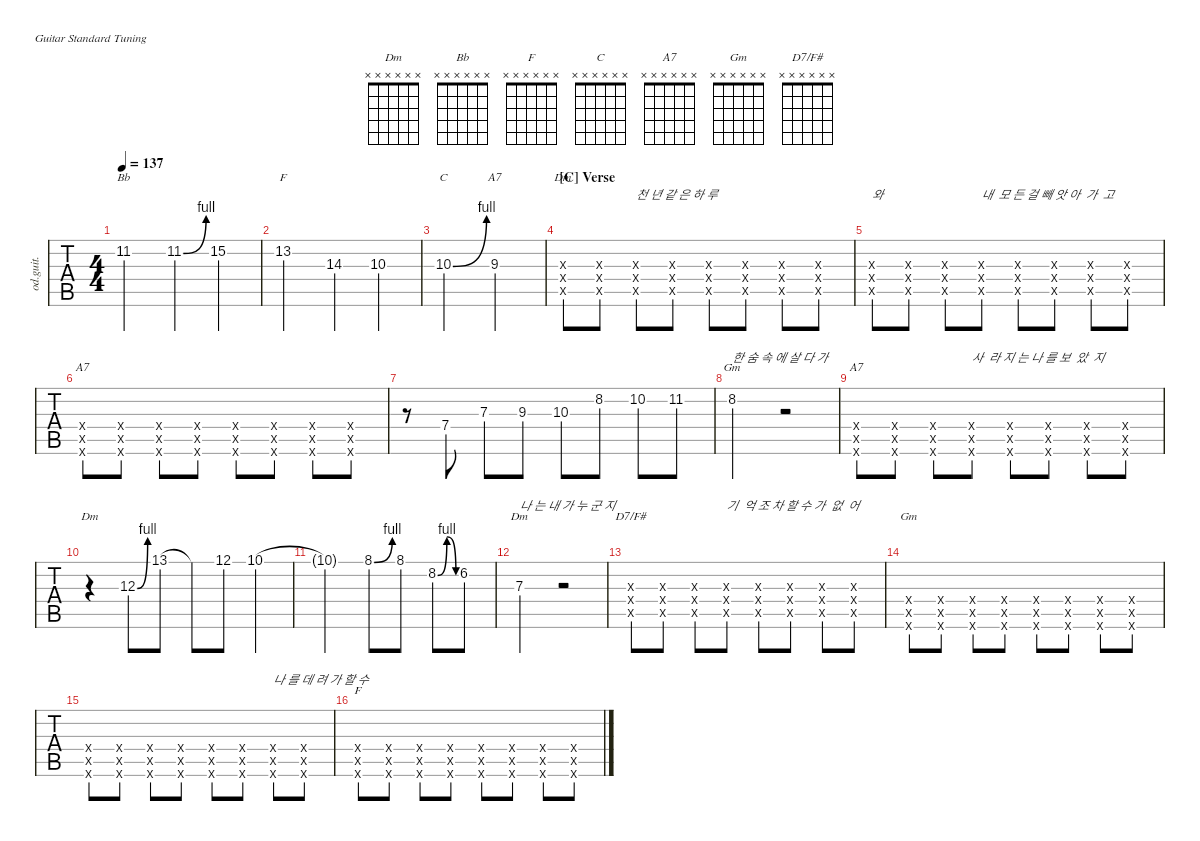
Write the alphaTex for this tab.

\defaultSystemsLayout 4
\hideDynamics
\bracketExtendMode nobrackets
\track ("Guitar1" "od.guit.") {defaultSystemsLayout 4 instrument overdrivenguitar}
\staff {tabs}
\tuning (E4 B3 G3 D3 A2 E2)
\chord ("Dm" x x x x x x)
\chord ("Bb" x x x x x x)
\chord ("F" x x x x x x)
\chord ("C" x x x x x x)
\chord ("A7" x x x x x x)
\chord ("Gm" x x x x x x)
\chord ("D7/F#" x x x x x x)
\ts (4 4)
\tempo 137
\clef g2
\ks f
11.2{acc b}.2{ch "Bb" dy mf} 11.2{be (bend 0 0 15 4) acc b}.4 15.2{acc forcenatural}.4 |
13.2{acc forcenatural}.2{ch "F"} 14.3{acc forcenatural}.4 10.3{acc forcenatural}.4 |
10.3{be (bend 0 0 15 4) acc forcenatural}.2{ch "C"} 9.3{acc forcenatural}.2{ch "A7"} |
\section ("C" "Verse")
(5.5{x acc forcenatural} 7.4{x acc forcenatural} 7.3{x acc forcenatural}).8{ch "Dm"} (5.5{x acc forcenatural} 7.4{x acc forcenatural} 7.3{x acc forcenatural}).8 (5.5{x acc forcenatural} 7.4{x acc forcenatural} 7.3{x acc forcenatural}).8{txt "천 년 같 은 하 루 "} (5.5{x acc forcenatural} 7.4{x acc forcenatural} 7.3{x acc forcenatural}).8 (5.5{x acc forcenatural} 7.4{x acc forcenatural} 7.3{x acc forcenatural}).8 (5.5{x acc forcenatural} 7.4{x acc forcenatural} 7.3{x acc forcenatural}).8 (5.5{x acc forcenatural} 7.4{x acc forcenatural} 7.3{x acc forcenatural}).8 (5.5{x acc forcenatural} 7.4{x acc forcenatural} 7.3{x acc forcenatural}).8 |
(5.5{x acc forcenatural} 7.4{x acc forcenatural} 7.3{x acc forcenatural}).8{txt "와"} (5.5{x acc forcenatural} 7.4{x acc forcenatural} 7.3{x acc forcenatural}).8 (5.5{x acc forcenatural} 7.4{x acc forcenatural} 7.3{x acc forcenatural}).8 (5.5{x acc forcenatural} 7.4{x acc forcenatural} 7.3{x acc forcenatural}).8{txt "내  모 든 걸 빼 앗 아  가  고"} (5.5{x acc forcenatural} 7.4{x acc forcenatural} 7.3{x acc forcenatural}).8 (5.5{x acc forcenatural} 7.4{x acc forcenatural} 7.3{x acc forcenatural}).8 (5.5{x acc forcenatural} 7.4{x acc forcenatural} 7.3{x acc forcenatural}).8 (5.5{x acc forcenatural} 7.4{x acc forcenatural} 7.3{x acc forcenatural}).8 |
(5.6{x acc forcenatural} 7.5{x acc forcenatural} 7.4{x acc forcenatural}).8{ch "A7"} (5.6{x acc forcenatural} 7.5{x acc forcenatural} 7.4{x acc forcenatural}).8 (5.6{x acc forcenatural} 7.5{x acc forcenatural} 7.4{x acc forcenatural}).8 (5.6{x acc forcenatural} 7.5{x acc forcenatural} 7.4{x acc forcenatural}).8 (5.6{x acc forcenatural} 7.5{x acc forcenatural} 7.4{x acc forcenatural}).8 (5.6{x acc forcenatural} 7.5{x acc forcenatural} 7.4{x acc forcenatural}).8 (5.6{x acc forcenatural} 7.5{x acc forcenatural} 7.4{x acc forcenatural}).8 (5.6{x acc forcenatural} 7.5{x acc forcenatural} 7.4{x acc forcenatural}).8 |
r.8 7.4{acc forcenatural}.8 7.3{acc forcenatural}.8 9.3{acc forcenatural}.8 10.3{acc forcenatural}.8 8.2{acc forcenatural}.8 10.2{acc forcenatural}.8 11.2{acc b}.8 |
8.2{acc forcenatural}.2{ch "Gm" txt "한 숨 속 에 살 다 가"} r.2 |
(5.6{x acc forcenatural} 7.5{x acc forcenatural} 7.4{x acc forcenatural}).8{ch "A7"} (5.6{x acc forcenatural} 7.5{x acc forcenatural} 7.4{x acc forcenatural}).8 (5.6{x acc forcenatural} 7.5{x acc forcenatural} 7.4{x acc forcenatural}).8 (5.6{x acc forcenatural} 7.5{x acc forcenatural} 7.4{x acc forcenatural}).8{txt "사  라 지 는 나 를 보  았  지"} (5.6{x acc forcenatural} 7.5{x acc forcenatural} 7.4{x acc forcenatural}).8 (5.6{x acc forcenatural} 7.5{x acc forcenatural} 7.4{x acc forcenatural}).8 (5.6{x acc forcenatural} 7.5{x acc forcenatural} 7.4{x acc forcenatural}).8 (5.6{x acc forcenatural} 7.5{x acc forcenatural} 7.4{x acc forcenatural}).8 |
r.4{ch "Dm"} 12.3{be (bend 0 0 15 4) acc forcenatural}.8 13.1{acc forcenatural}.8 13.1{t acc forcenatural}.8 12.1{acc forcenatural}.8 10.1{acc forcenatural}.4 |
10.1{t acc forcenatural}.2 8.1{be (bend 0 0 15 4) acc forcenatural}.8 8.1{acc forcenatural}.8 8.2{be (bendrelease 0 0 10.2 4 20.4 4 30 0) acc forcenatural}.8 6.2{acc forcenatural}.8 |
7.3{acc forcenatural}.2{ch "Dm" txt "나 는 내 가 누 군 지"} r.2 |
(5.5{x acc forcenatural} 7.4{x acc forcenatural} 7.3{x acc forcenatural}).8{ch "D7/F#"} (5.5{x acc forcenatural} 7.4{x acc forcenatural} 7.3{x acc forcenatural}).8 (5.5{x acc forcenatural} 7.4{x acc forcenatural} 7.3{x acc forcenatural}).8 (5.5{x acc forcenatural} 7.4{x acc forcenatural} 7.3{x acc forcenatural}).8{txt "기  억 조 차 할 수 가  없  어"} (5.5{x acc forcenatural} 7.4{x acc forcenatural} 7.3{x acc forcenatural}).8 (5.5{x acc forcenatural} 7.4{x acc forcenatural} 7.3{x acc forcenatural}).8 (5.5{x acc forcenatural} 7.4{x acc forcenatural} 7.3{x acc forcenatural}).8 (5.5{x acc forcenatural} 7.4{x acc forcenatural} 7.3{x acc forcenatural}).8 |
(3.6{x acc forcenatural} 5.5{x acc forcenatural} 5.4{x acc forcenatural}).8{ch "Gm"} (3.6{x acc forcenatural} 5.5{x acc forcenatural} 5.4{x acc forcenatural}).8 (3.6{x acc forcenatural} 5.5{x acc forcenatural} 5.4{x acc forcenatural}).8 (3.6{x acc forcenatural} 5.5{x acc forcenatural} 5.4{x acc forcenatural}).8 (3.6{x acc forcenatural} 5.5{x acc forcenatural} 5.4{x acc forcenatural}).8 (3.6{x acc forcenatural} 5.5{x acc forcenatural} 5.4{x acc forcenatural}).8 (3.6{x acc forcenatural} 5.5{x acc forcenatural} 5.4{x acc forcenatural}).8 (3.6{x acc forcenatural} 5.5{x acc forcenatural} 5.4{x acc forcenatural}).8 |
(3.6{x acc forcenatural} 5.5{x acc forcenatural} 5.4{x acc forcenatural}).8 (3.6{x acc forcenatural} 5.5{x acc forcenatural} 5.4{x acc forcenatural}).8 (3.6{x acc forcenatural} 5.5{x acc forcenatural} 5.4{x acc forcenatural}).8 (3.6{x acc forcenatural} 5.5{x acc forcenatural} 5.4{x acc forcenatural}).8 (3.6{x acc forcenatural} 5.5{x acc forcenatural} 5.4{x acc forcenatural}).8 (3.6{x acc forcenatural} 5.5{x acc forcenatural} 5.4{x acc forcenatural}).8 (3.6{x acc forcenatural} 5.5{x acc forcenatural} 5.4{x acc forcenatural}).8{txt "나 를 데 려 가 할 수"} (3.6{x acc forcenatural} 5.5{x acc forcenatural} 5.4{x acc forcenatural}).8 |
(1.6{x acc forcenatural} 3.5{x acc forcenatural} 3.4{x acc forcenatural}).8{ch "F"} (1.6{x acc forcenatural} 3.5{x acc forcenatural} 3.4{x acc forcenatural}).8 (1.6{x acc forcenatural} 3.5{x acc forcenatural} 3.4{x acc forcenatural}).8 (1.6{x acc forcenatural} 3.5{x acc forcenatural} 3.4{x acc forcenatural}).8 (1.6{x acc forcenatural} 3.5{x acc forcenatural} 3.4{x acc forcenatural}).8 (1.6{x acc forcenatural} 3.5{x acc forcenatural} 3.4{x acc forcenatural}).8 (1.6{x acc forcenatural} 3.5{x acc forcenatural} 3.4{x acc forcenatural}).8 (1.6{x acc forcenatural} 3.5{x acc forcenatural} 3.4{x acc forcenatural}).8
